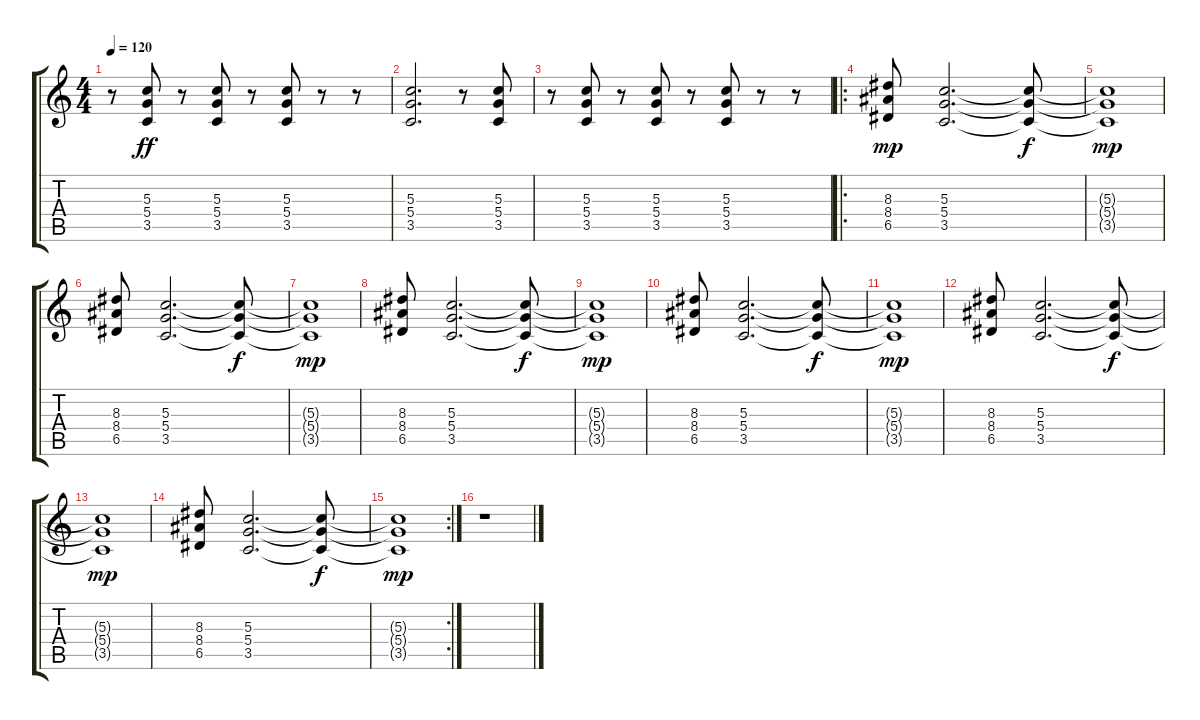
\track "" {instrument overdrivenguitar}
\staff {score tabs}
\tuning (E4 B3 G3 D3 A2 E2) {hide}
\ts (4 4)
\tempo 120
\clef g2
\ks c
r.8{dy ff} (5.3 5.4 3.5).8 r.8 (5.3 5.4 3.5).8 r.8 (5.3 5.4 3.5).8 r.8 r.8 |
(5.3 5.4 3.5).2{d} r.8 (5.3 5.4 3.5).8 |
r.8 (5.3 5.4 3.5).8 r.8 (5.3 5.4 3.5).8 r.8 (5.3 5.4 3.5).8 r.8 r.8 |
\ro
(8.3 8.4 6.5).8{dy mp} (5.3 5.4 3.5).2{d} (5.3{t} 5.4{t} 3.5{t}).8{dy f} |
(5.3{t} 5.4{t} 3.5{t}).1{dy mp} |
(8.3 8.4 6.5).8 (5.3 5.4 3.5).2{d} (5.3{t} 5.4{t} 3.5{t}).8{dy f} |
(5.3{t} 5.4{t} 3.5{t}).1{dy mp} |
(8.3 8.4 6.5).8 (5.3 5.4 3.5).2{d} (5.3{t} 5.4{t} 3.5{t}).8{dy f} |
(5.3{t} 5.4{t} 3.5{t}).1{dy mp} |
(8.3 8.4 6.5).8 (5.3 5.4 3.5).2{d} (5.3{t} 5.4{t} 3.5{t}).8{dy f} |
(5.3{t} 5.4{t} 3.5{t}).1{dy mp} |
(8.3 8.4 6.5).8 (5.3 5.4 3.5).2{d} (5.3{t} 5.4{t} 3.5{t}).8{dy f} |
(5.3{t} 5.4{t} 3.5{t}).1{dy mp} |
(8.3 8.4 6.5).8 (5.3 5.4 3.5).2{d} (5.3{t} 5.4{t} 3.5{t}).8{dy f} |
\rc 2
(5.3{t} 5.4{t} 3.5{t}).1{dy mp} |
r.1
